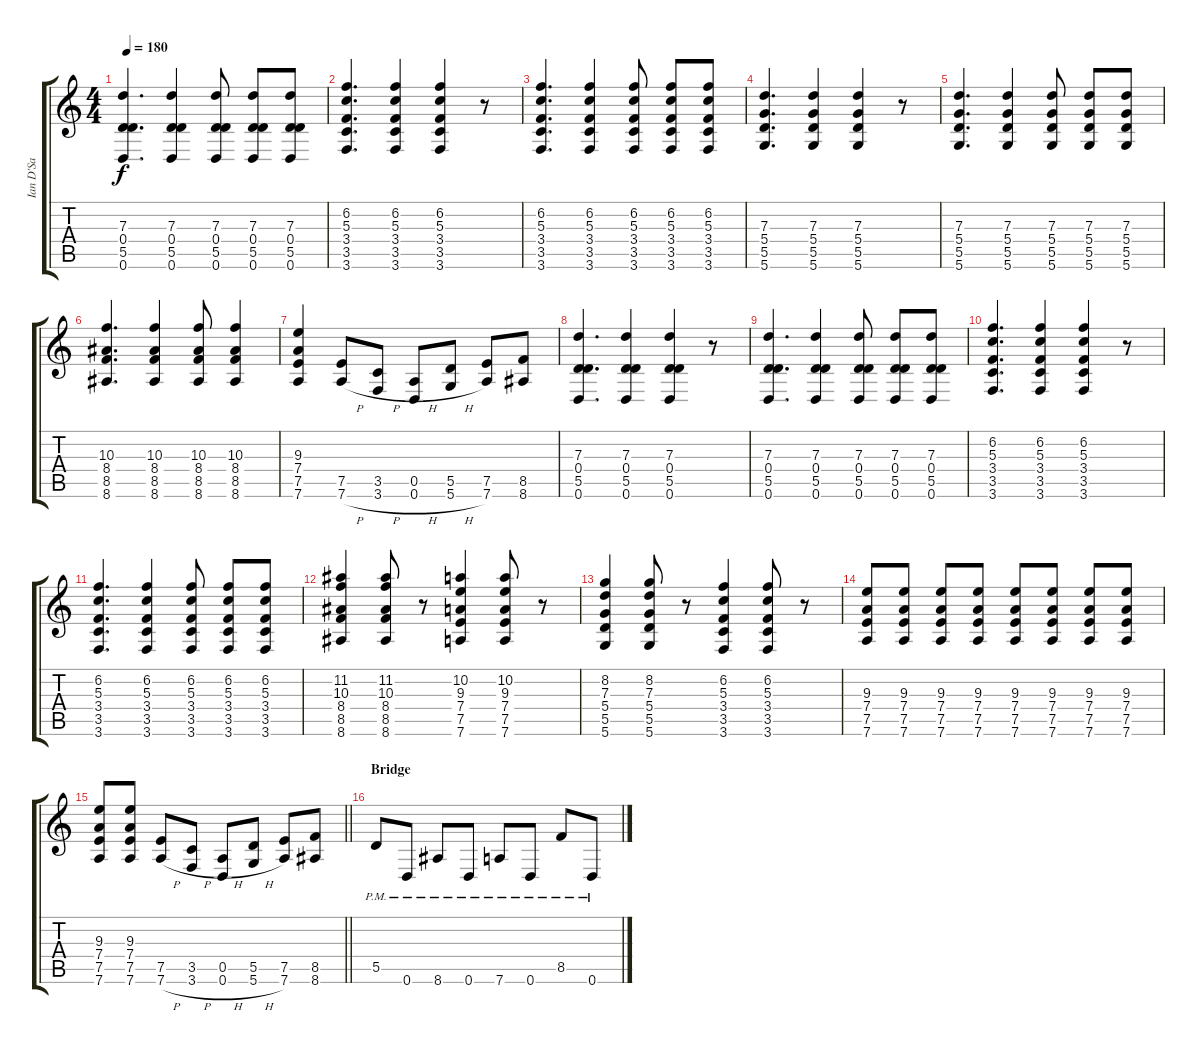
\track ("Ian D'Sa" "Ian D'Sa") {instrument distortionguitar}
\staff {score tabs}
\tuning (E4 B3 G3 D3 A2 D2) {hide}
\ts (4 4)
\tempo 180
\clef g2
\ks c
(7.3 0.4 5.5 0.6).4{d dy f} (7.3 0.4 5.5 0.6).4 (7.3 0.4 5.5 0.6).8 (7.3 0.4 5.5 0.6).8 (7.3 0.4 5.5 0.6).8 |
(6.2 5.3 3.4 3.5 3.6).4{d} (6.2 5.3 3.4 3.5 3.6).4 (6.2 5.3 3.4 3.5 3.6).4 r.8 |
(6.2 5.3 3.4 3.5 3.6).4{d} (6.2 5.3 3.4 3.5 3.6).4 (6.2 5.3 3.4 3.5 3.6).8 (6.2 5.3 3.4 3.5 3.6).8 (6.2 5.3 3.4 3.5 3.6).8 |
(7.3 5.4 5.5 5.6).4{d} (7.3 5.4 5.5 5.6).4 (7.3 5.4 5.5 5.6).4 r.8 |
(7.3 5.4 5.5 5.6).4{d} (7.3 5.4 5.5 5.6).4 (7.3 5.4 5.5 5.6).8 (7.3 5.4 5.5 5.6).8 (7.3 5.4 5.5 5.6).8 |
(10.3 8.4 8.5 8.6).4{d} (10.3 8.4 8.5 8.6).4 (10.3 8.4 8.5 8.6).8 (10.3 8.4 8.5 8.6).4 |
(9.3 7.4 7.5 7.6).4 (7.5 7.6{h}).8 (3.5 3.6{h}).8 (0.5 0.6{h}).8 (5.5 5.6{h}).8 (7.5 7.6).8 (8.5 8.6).8 |
(7.3 0.4 5.5 0.6).4{d} (7.3 0.4 5.5 0.6).4 (7.3 0.4 5.5 0.6).4 r.8 |
(7.3 0.4 5.5 0.6).4{d} (7.3 0.4 5.5 0.6).4 (7.3 0.4 5.5 0.6).8 (7.3 0.4 5.5 0.6).8 (7.3 0.4 5.5 0.6).8 |
(6.2 5.3 3.4 3.5 3.6).4{d} (6.2 5.3 3.4 3.5 3.6).4 (6.2 5.3 3.4 3.5 3.6).4 r.8 |
(6.2 5.3 3.4 3.5 3.6).4{d} (6.2 5.3 3.4 3.5 3.6).4 (6.2 5.3 3.4 3.5 3.6).8 (6.2 5.3 3.4 3.5 3.6).8 (6.2 5.3 3.4 3.5 3.6).8 |
(11.2 10.3 8.4 8.5 8.6).4 (11.2 10.3 8.4 8.5 8.6).8 r.8 (10.2 9.3 7.4 7.5 7.6).4 (10.2 9.3 7.4 7.5 7.6).8 r.8 |
(8.2 7.3 5.4 5.5 5.6).4 (8.2 7.3 5.4 5.5 5.6).8 r.8 (6.2 5.3 3.4 3.5 3.6).4 (6.2 5.3 3.4 3.5 3.6).8 r.8 |
(9.3 7.4 7.5 7.6).8 (9.3 7.4 7.5 7.6).8 (9.3 7.4 7.5 7.6).8 (9.3 7.4 7.5 7.6).8 (9.3 7.4 7.5 7.6).8 (9.3 7.4 7.5 7.6).8 (9.3 7.4 7.5 7.6).8 (9.3 7.4 7.5 7.6).8 |
\barLineRight lightlight
(9.3 7.4 7.5 7.6).8 (9.3 7.4 7.5 7.6).8 (7.5 7.6{h}).8 (3.5 3.6{h}).8 (0.5 0.6{h}).8 (5.5 5.6{h}).8 (7.5 7.6).8 (8.5 8.6).8 |
\section ("" "Bridge")
5.5{pm}.8 0.6{pm}.8 8.6{pm}.8 0.6{pm}.8 7.6{pm}.8 0.6{pm}.8 8.5{pm}.8 0.6{pm}.8
